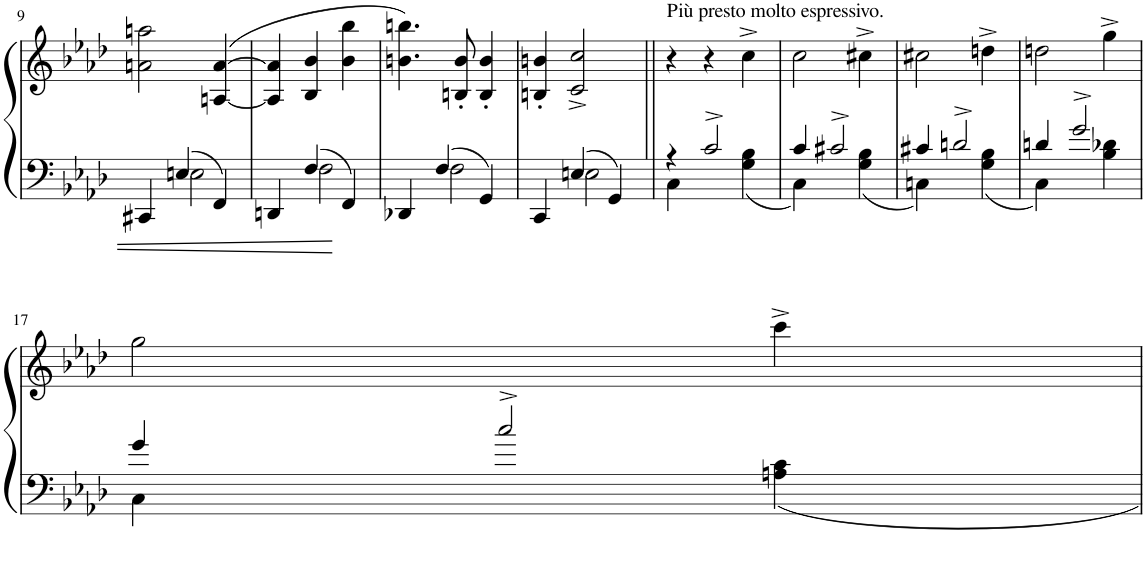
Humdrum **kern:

**kern	**kern
*part1	*part1
*staff2	*staff1
*I"Piano	*
*I'Pno	*
!!LO:PB:g=z
*clefF4	*clefG2
*k[b-e-a-d-]	*k[b-e-a-d-]
*M3/4	*M3/4
=9	=9
*^	*
4CC#X/	4ryy	2an\ 2aan\
4En/	2E\	.
4FF/	.	([4An/ [4a/
=10	=10	=10
4DDn/	4ryy	4A/] 4a/]
4F/	2F\	4B-/ 4b-/
4FF/	.	4b-\ 4bb-\
=11	=11	=11
4DD-X/	4ryy	4.bn\ 4.bbn\)
4F/	2F\	.
.	.	8Bn/' 8b/'
4GG/	.	4B/' 4b/'
=12	=12	=12
4CC/	4ryy	4Bn/' 4bn/'
4En/	2E\	2c/^ 2cc/^
4GG/	.	.
=13||	=13||	=13||
!	!	!LO:TX:a:t=Più presto molto espressivo.
4r	4C\	4r
2c^/	4ryy	4r
.	4G\ 4B-\	4cc^\
=14	=14	=14
4c/	4C\	2cc\
2c#X^/	4ryy	.
.	4G\ 4B-\	4cc#X^\
=15	=15	=15
4c#X/	4Cn\	2cc#X\
2dn^/	4ryy	.
.	4G\ 4B-\	4ddn^\
=16	=16	=16
4dn/	4C\	2ddn\
2g^/	4ryy	.
.	4B-\ 4d-X\	4gg^\
!!LO:LB:g=z
=17	=17	=17
4g/	4C\	2gg\
2cc^/	4ryy	.
.	4An\ 4c\	4ccc^\
*v	*v	*
=	=
*-	*-
